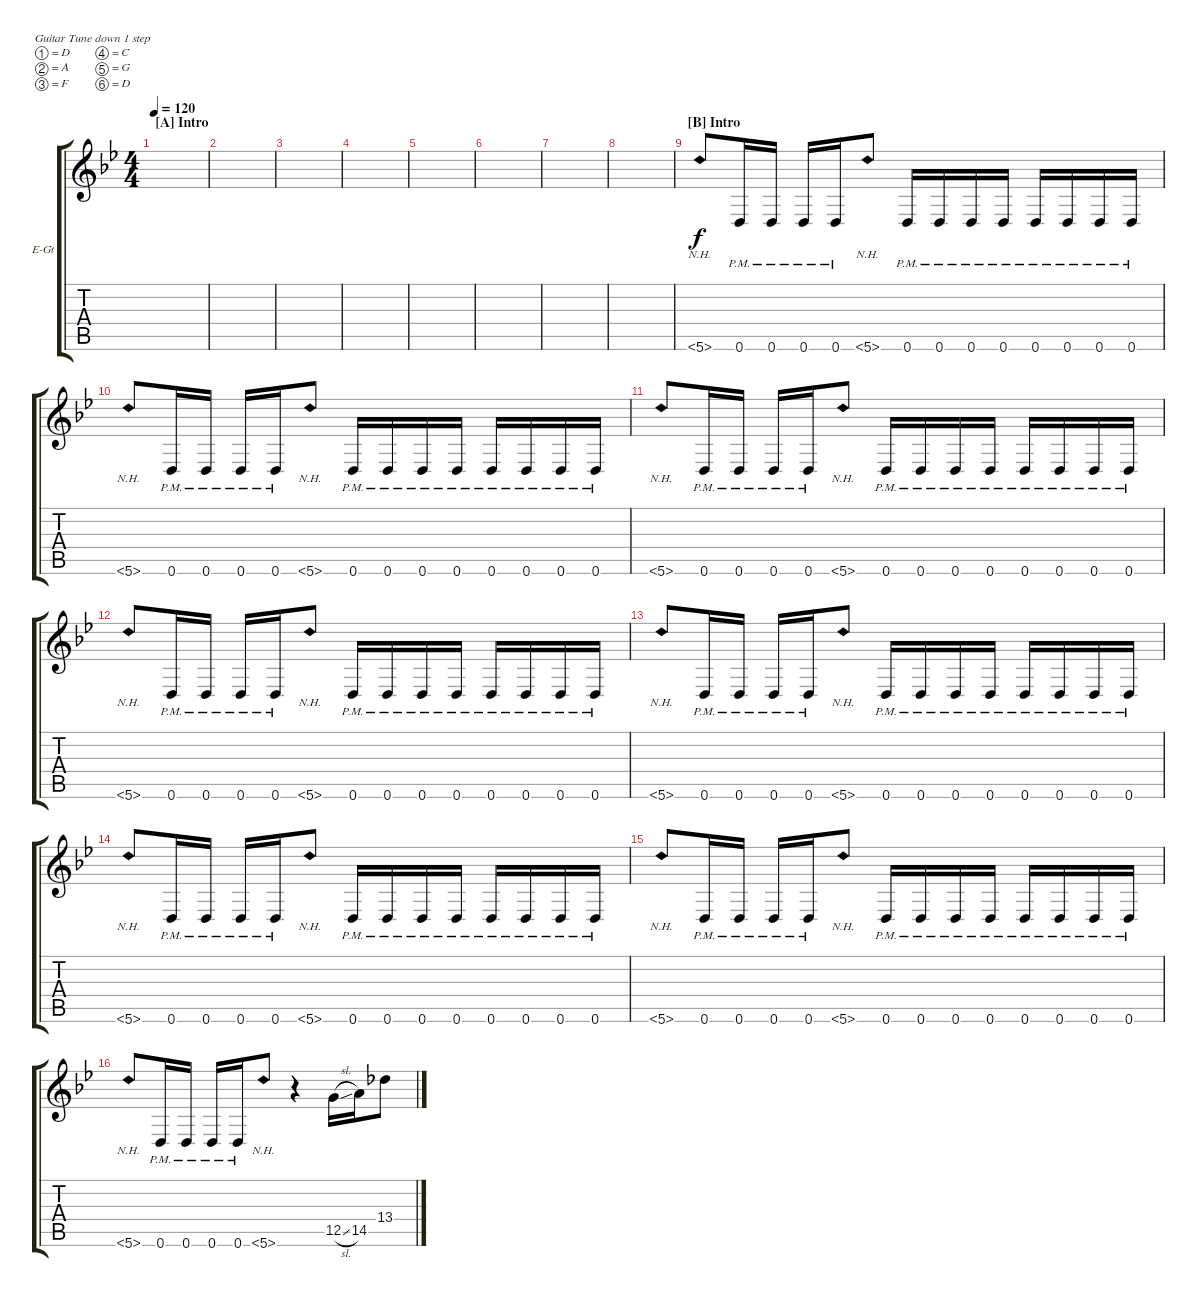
\bracketExtendMode groupsimilarinstruments
\firstSystemTrackNameOrientation horizontal
\otherSystemsTrackNameOrientation horizontal
\track ("Guitar 1 Ghoul" "E-Gt") {instrument distortionguitar}
\staff {score tabs}
\tuning (D4 A3 F3 C3 G2 D2)
\ts (4 4)
\section ("A" "Intro")
\tempo 120
\clef g2
\ks bb
|
|
|
|
|
|
|
|
\section ("B" "Intro")
5.6{nh}.8 0.6{pm}.16 0.6{pm}.16 0.6{pm}.16 0.6{pm}.16 5.6{nh}.8 0.6{pm}.16 0.6{pm}.16 0.6{pm}.16 0.6{pm}.16 0.6{pm}.16 0.6{pm}.16 0.6{pm}.16 0.6{pm}.16 |
5.6{nh}.8 0.6{pm}.16 0.6{pm}.16 0.6{pm}.16 0.6{pm}.16 5.6{nh}.8 0.6{pm}.16 0.6{pm}.16 0.6{pm}.16 0.6{pm}.16 0.6{pm}.16 0.6{pm}.16 0.6{pm}.16 0.6{pm}.16 |
5.6{nh}.8 0.6{pm}.16 0.6{pm}.16 0.6{pm}.16 0.6{pm}.16 5.6{nh}.8 0.6{pm}.16 0.6{pm}.16 0.6{pm}.16 0.6{pm}.16 0.6{pm}.16 0.6{pm}.16 0.6{pm}.16 0.6{pm}.16 |
5.6{nh}.8 0.6{pm}.16 0.6{pm}.16 0.6{pm}.16 0.6{pm}.16 5.6{nh}.8 0.6{pm}.16 0.6{pm}.16 0.6{pm}.16 0.6{pm}.16 0.6{pm}.16 0.6{pm}.16 0.6{pm}.16 0.6{pm}.16 |
5.6{nh}.8 0.6{pm}.16 0.6{pm}.16 0.6{pm}.16 0.6{pm}.16 5.6{nh}.8 0.6{pm}.16 0.6{pm}.16 0.6{pm}.16 0.6{pm}.16 0.6{pm}.16 0.6{pm}.16 0.6{pm}.16 0.6{pm}.16 |
5.6{nh}.8 0.6{pm}.16 0.6{pm}.16 0.6{pm}.16 0.6{pm}.16 5.6{nh}.8 0.6{pm}.16 0.6{pm}.16 0.6{pm}.16 0.6{pm}.16 0.6{pm}.16 0.6{pm}.16 0.6{pm}.16 0.6{pm}.16 |
5.6{nh}.8 0.6{pm}.16 0.6{pm}.16 0.6{pm}.16 0.6{pm}.16 5.6{nh}.8 0.6{pm}.16 0.6{pm}.16 0.6{pm}.16 0.6{pm}.16 0.6{pm}.16 0.6{pm}.16 0.6{pm}.16 0.6{pm}.16 |
5.6{nh}.8 0.6{pm}.16 0.6{pm}.16 0.6{pm}.16 0.6{pm}.16 5.6{nh}.8 r.4 12.5{sl}.16 14.5.16 13.4.8
